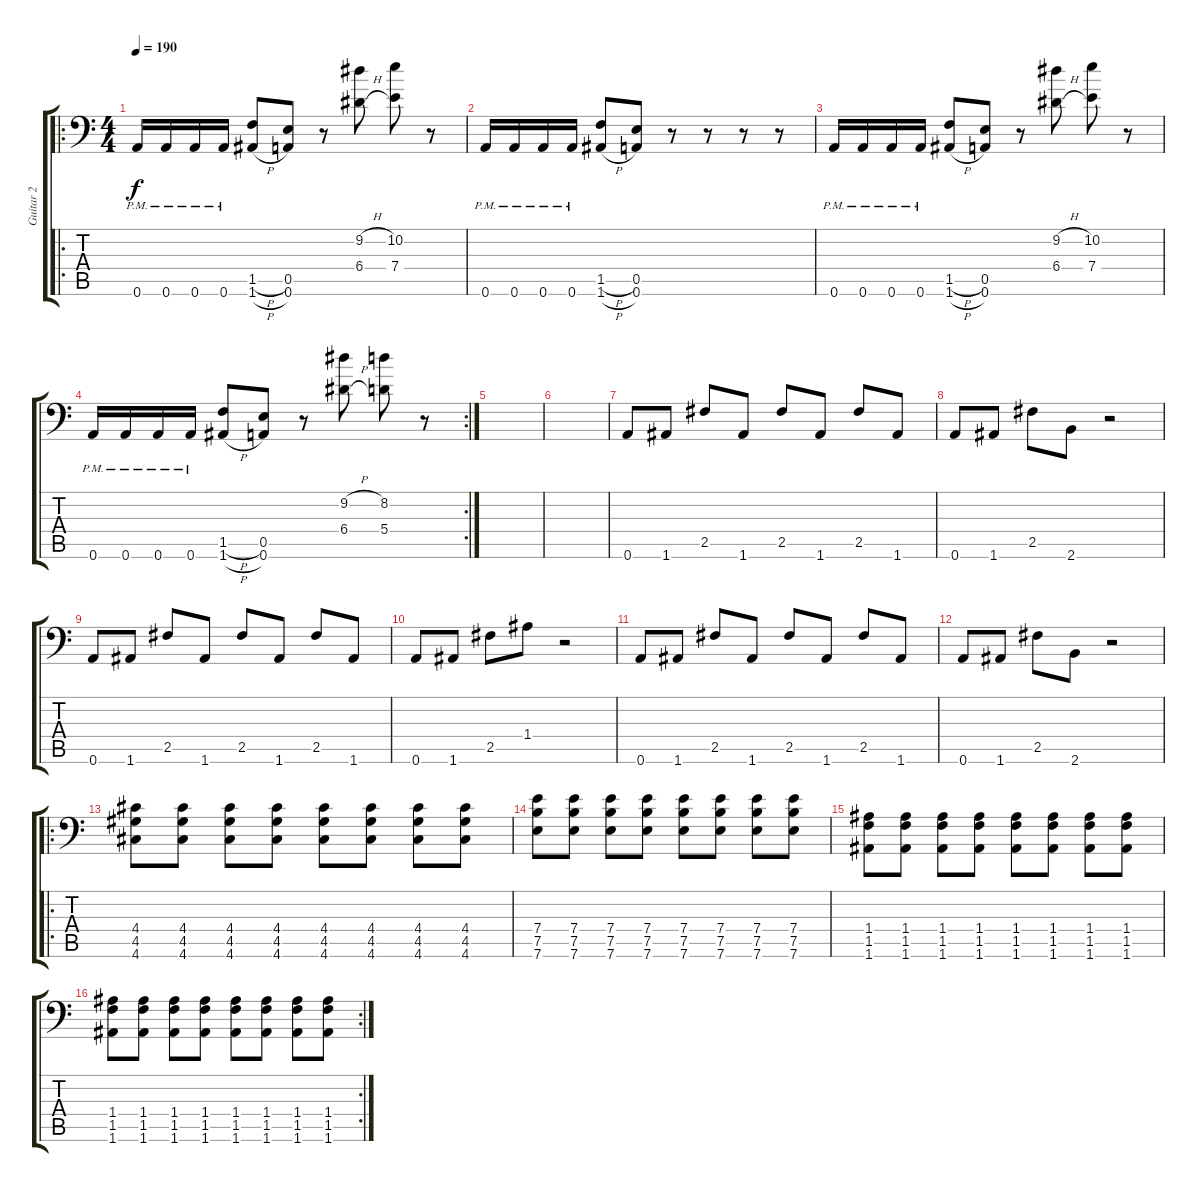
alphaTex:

\track ("Guitar 2" "Guitar 2") {instrument distortionguitar}
\staff {score tabs}
\tuning (B3 Gb3 D3 A2 E2 A1) {hide}
\ro
\ts (4 4)
\tempo 190
\clef f4
\ks c
0.6{pm}.16{dy f} 0.6{pm}.16 0.6{pm}.16 0.6{pm}.16 (1.5{h} 1.6{h}).8 (0.5 0.6).8 r.8 (9.2{h} 6.4{h}).8 (10.2 7.4).8 r.8 |
0.6{pm}.16 0.6{pm}.16 0.6{pm}.16 0.6{pm}.16 (1.5{h} 1.6{h}).8 (0.5 0.6).8 r.8 r.8 r.8 r.8 |
0.6{pm}.16 0.6{pm}.16 0.6{pm}.16 0.6{pm}.16 (1.5{h} 1.6{h}).8 (0.5 0.6).8 r.8 (9.2{h} 6.4{h}).8 (10.2 7.4).8 r.8 |
\rc 2
0.6{pm}.16 0.6{pm}.16 0.6{pm}.16 0.6{pm}.16 (1.5{h} 1.6{h}).8 (0.5 0.6).8 r.8 (9.2{h} 6.4{h}).8 (8.2 5.4).8 r.8 |
|
|
0.6.8 1.6.8 2.5.8 1.6.8 2.5.8 1.6.8 2.5.8 1.6.8 |
0.6.8 1.6.8 2.5.8 2.6.8 r.2 |
0.6.8 1.6.8 2.5.8 1.6.8 2.5.8 1.6.8 2.5.8 1.6.8 |
0.6.8 1.6.8 2.5.8 1.4.8 r.2 |
0.6.8 1.6.8 2.5.8 1.6.8 2.5.8 1.6.8 2.5.8 1.6.8 |
0.6.8 1.6.8 2.5.8 2.6.8 r.2 |
\ro
(4.4 4.5 4.6).8 (4.4 4.5 4.6).8 (4.4 4.5 4.6).8 (4.4 4.5 4.6).8 (4.4 4.5 4.6).8 (4.4 4.5 4.6).8 (4.4 4.5 4.6).8 (4.4 4.5 4.6).8 |
(7.4 7.5 7.6).8 (7.4 7.5 7.6).8 (7.4 7.5 7.6).8 (7.4 7.5 7.6).8 (7.4 7.5 7.6).8 (7.4 7.5 7.6).8 (7.4 7.5 7.6).8 (7.4 7.5 7.6).8 |
(1.4 1.5 1.6).8 (1.4 1.5 1.6).8 (1.4 1.5 1.6).8 (1.4 1.5 1.6).8 (1.4 1.5 1.6).8 (1.4 1.5 1.6).8 (1.4 1.5 1.6).8 (1.4 1.5 1.6).8 |
\rc 2
(1.4 1.5 1.6).8 (1.4 1.5 1.6).8 (1.4 1.5 1.6).8 (1.4 1.5 1.6).8 (1.4 1.5 1.6).8 (1.4 1.5 1.6).8 (1.4 1.5 1.6).8 (1.4 1.5 1.6).8
